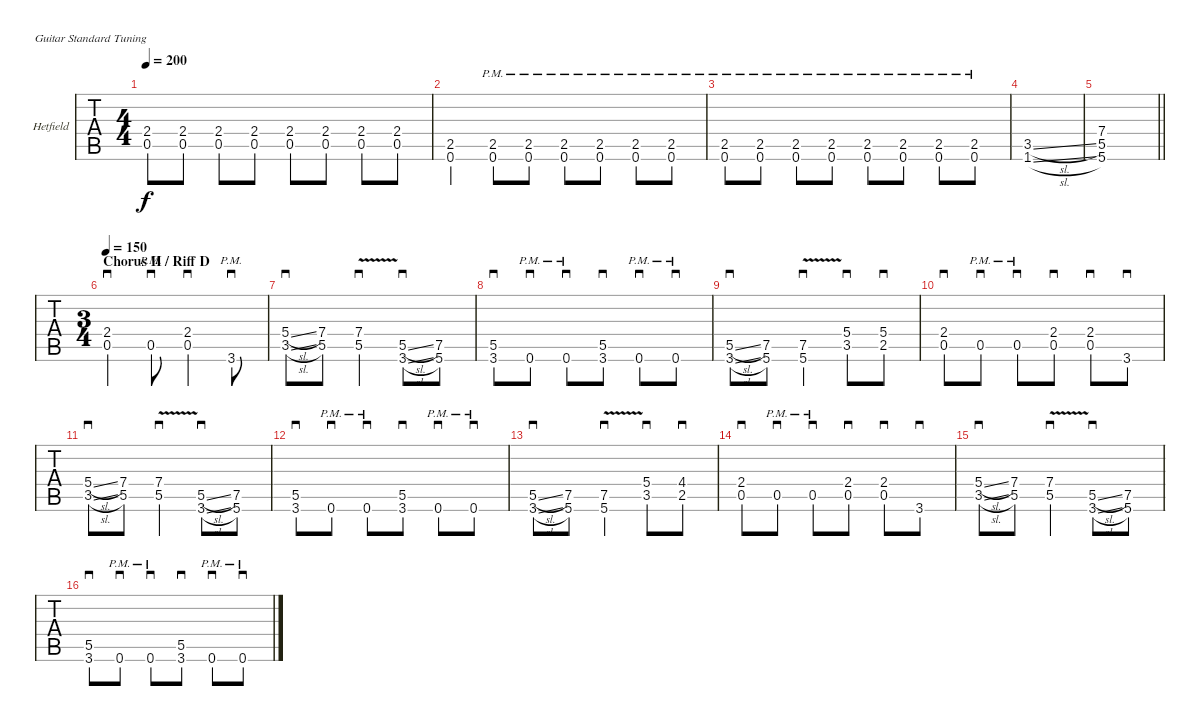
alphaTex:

\bracketExtendMode groupsimilarinstruments
\firstSystemTrackNameOrientation horizontal
\otherSystemsTrackNameOrientation horizontal
\track ("Guitar 1" "Hetfield") {instrument distortionguitar}
\staff {tabs}
\tuning (E4 B3 G3 D3 A2 E2)
\ts (4 4)
\tempo 200
\clef g2
\ks c
(2.4 0.5).8{dy f} (2.4 0.5).8 (2.4 0.5).8 (2.4 0.5).8 (2.4 0.5).8 (2.4 0.5).8 (2.4 0.5).8 (2.4 0.5).8 |
(2.5 0.6).4 (2.5{pm} 0.6{pm}).8 (2.5{pm} 0.6{pm}).8 (2.5{pm} 0.6{pm}).8 (2.5{pm} 0.6{pm}).8 (2.5{pm} 0.6{pm}).8 (2.5{pm} 0.6{pm}).8 |
(2.5{pm} 0.6{pm}).8 (2.5{pm} 0.6{pm}).8 (2.5{pm} 0.6{pm}).8 (2.5{pm} 0.6{pm}).8 (2.5{pm} 0.6{pm}).8 (2.5{pm} 0.6{pm}).8 (2.5{pm} 0.6{pm}).8 (2.5{pm} 0.6{pm}).8 |
(3.5{sl} 1.6{sl}).1 |
\barLineRight lightlight
(7.4 5.5 5.6).1 |
\ts (3 4)
\beaming (8 2 2 2)
\section ("" "Chorus II / Riff D")
\tempo 150
(2.4 0.5).4{sd} 0.5{pm}.8{sd} (2.4 0.5).4{sd} 3.6{pm}.8{sd} |
(5.4{sl} 3.5{sl}).8{sd} (7.4 5.5).8 (7.4{v} 5.5{v}).4{sd} (5.5{sl} 3.6{sl}).8{sd} (7.5 5.6).8 |
(5.5 3.6).8{sd} 0.6{pm}.8{sd} 0.6{pm}.8{sd} (5.5 3.6).8{sd} 0.6{pm}.8{sd} 0.6{pm}.8{sd} |
(5.5{sl} 3.6{sl}).8{sd} (7.5 5.6).8 (7.5{v} 5.6{v}).4{sd} (5.4 3.5).8{sd} (5.4 2.5).8{sd} |
(2.4 0.5).8{sd} 0.5{pm}.8{sd} 0.5{pm}.8{sd} (2.4 0.5).8{sd} (2.4 0.5).8{sd} 3.6.8{sd} |
(5.4{sl} 3.5{sl}).8{sd} (7.4 5.5).8 (7.4{v} 5.5{v}).4{sd} (5.5{sl} 3.6{sl}).8{sd} (7.5 5.6).8 |
(5.5 3.6).8{sd} 0.6{pm}.8{sd} 0.6{pm}.8{sd} (5.5 3.6).8{sd} 0.6{pm}.8{sd} 0.6{pm}.8{sd} |
(5.5{sl} 3.6{sl}).8{sd} (7.5 5.6).8 (7.5{v} 5.6{v}).4{sd} (5.4 3.5).8{sd} (4.4 2.5).8{sd} |
(2.4 0.5).8{sd} 0.5{pm}.8{sd} 0.5{pm}.8{sd} (2.4 0.5).8{sd} (2.4 0.5).8{sd} 3.6.8{sd} |
(5.4{sl} 3.5{sl}).8{sd} (7.4 5.5).8 (7.4{v} 5.5{v}).4{sd} (5.5{sl} 3.6{sl}).8{sd} (7.5 5.6).8 |
(5.5 3.6).8{sd} 0.6{pm}.8{sd} 0.6{pm}.8{sd} (5.5 3.6).8{sd} 0.6{pm}.8{sd} 0.6{pm}.8{sd}
